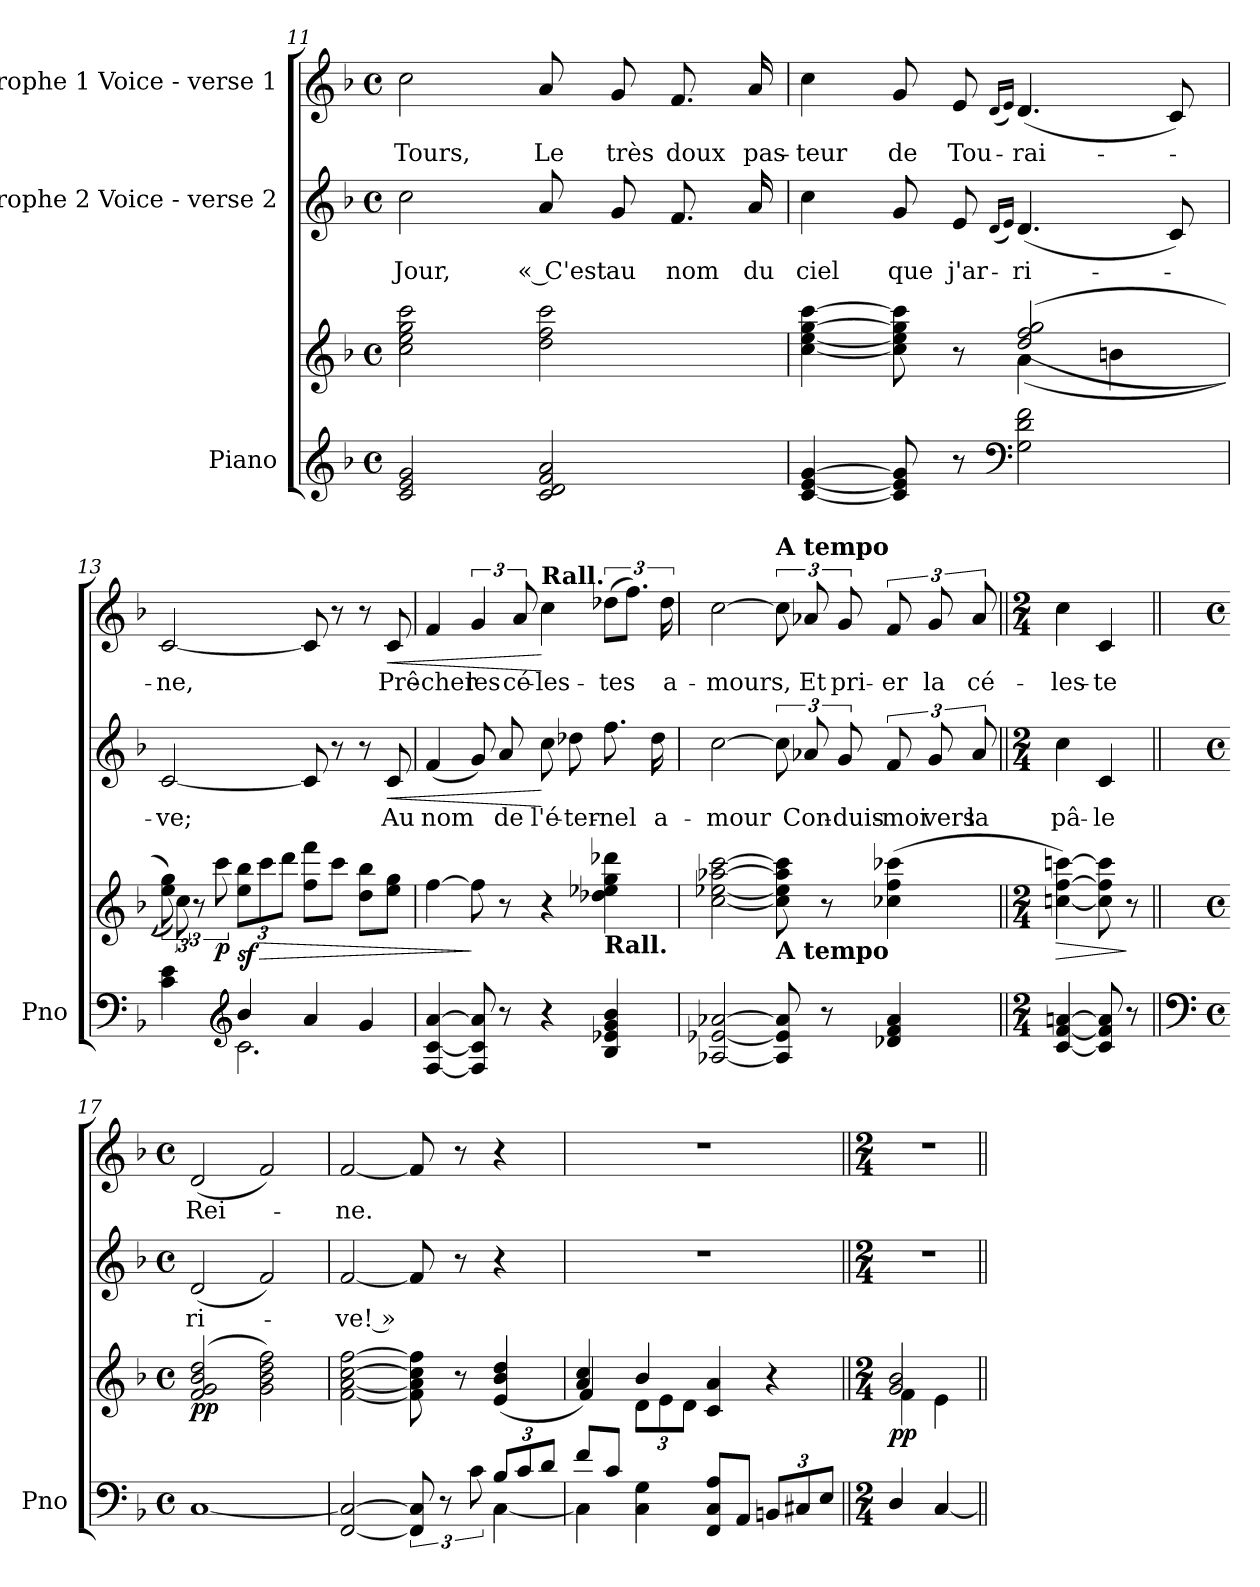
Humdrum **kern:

**kern	**kern	**dynam	**kern	**text	**dynam	**kern	**text	**dynam
*part3	*part3	*part3	*part2	*part2	*part2	*part1	*part1	*part1
*staff4	*staff3	*staff3/4	*staff2	*staff2	*staff2	*staff1	*staff1	*staff1
*I"Piano	*	*	*I"Strophe 2 Voice - verse 2	*	*	*I"Strophe 1 Voice - verse 1	*	*
*I'Pno	*	*	*	*	*	*	*	*
*clefG2	*clefG2	*	*clefG2	*	*	*clefG2	*	*
*k[b-]	*k[b-]	*	*k[b-]	*	*	*k[b-]	*	*
*M4/4	*M4/4	*	*M4/4	*	*	*M4/4	*	*
*met(c)	*met(c)	*	*met(c)	*	*	*met(c)	*	*
=11	=11	=11	=11	=11	=11	=11	=11	=11
2c/ 2e/ 2g/	2cc\ 2ee\ 2gg\ 2ccc\	.	2cc\	Jour,	.	2cc\	Tours,	.
2c/ 2d/ 2f/ 2a/	2dd\ 2ff\ 2ccc\	.	8a/	« C'est	.	8a/	Le	.
.	.	.	8g/	au	.	8g/	très	.
.	.	.	8.f/	nom	.	8.f/	doux	.
.	.	.	16a/	du	.	16a/	pas-	.
=12	=12	=12	=12	=12	=12	=12	=12	=12
*	*^	*	*	*	*	*	*	*
[4c/ [>4e/ [4g/	[4cc\ [4ee\ [>4gg\ [>4ccc\	2ryy	.	4cc\	ciel	.	4cc\	-teur	.
8c/] 8e/] 8g/]	8cc\] 8ee\] 8gg\] 8ccc\]	.	.	8g/	que	.	8g/	de	.
8r	8r	.	.	8e/	j'ar-	.	8e/	Tou-	.
*clefF4	*	*	*	*	*	*	*	*	*
.	.	.	.	(16qd/LL	.	.	(16qd/LL	.	.
.	.	.	.	16qe/JJ)	.	.	16qe/JJ)	.	.
2G\ 2d\ 2f\	((2dd/ 2ff/ 2gg/	(4a\	.	(4.d/	-ri-	.	(4.d/	-rai-	.
.	.	4bn\	.	.	.	.	.	.	.
.	.	.	.	8c/)	.	.	8c/)	.	.
=13	=13	=13	=13	=13	=13	=13	=13	=13	=13
*^	*	*	*	*	*	*	*	*	*
4c\ 4e\	4ryy	12ee\ 12gg\))	12cc\)	.	[2c/	-ve;	.	[2c/	-ne,	.
.	.	12r	12ryy	.	.	.	.	.	.	.
!	!	!	!	!LO:DY:b	!	!	!	!	!	!
.	.	12ccc\	12ryy	p	.	.	.	.	.	.
*clefG2	*	*	*	*	*	*	*	*	*	*
!	!	!	!	!LO:DY:b	!	!	!	!	!	!
4b-/	2.c\	12ee\ 12bb-\L	4ryy	sf	.	.	.	.	.	.
!	!	!	!	!LO:HP:b	!	!	!	!	!	!
.	.	12ccc\	.	>	.	.	.	.	.	.
.	.	12ddd\J	.	.	.	.	.	.	.	.
4a/	.	8ff\ 8fff\L	2ryy	.	8c/]	.	.	8c/]	.	.
.	.	8ccc\J	.	.	8r	.	.	8r	.	.
4g/	.	8dd\ 8bb-\L	.	.	8r	.	.	8r	.	.
!	!	!	!	!	!	!	!LO:HP:b	!	!	!LO:HP:b
.	.	8ee\ 8gg\J	.	.	8c/	Au	<	8c/	Prê-	<
*v	*v	*	*	*	*	*	*	*	*	*
*	*v	*v	*	*	*	*	*	*	*
=14	=14	=14	=14	=14	=14	=14	=14	=14
[4F/ [>4c/ [4a/	[4ff\	.	(4f/	nom	.	4f/	-cher	.
8F/] 8c/] 8a/]	8ff\]	]	8g/)	.	.	6g/	les	.
8r	8r	.	8a/	de	.	.	.	.
.	.	.	.	.	.	12a/	cé-	.
!	!	!	!	!	!	!LO:TX:a:B:t=Rall.	!	!
4r	4r	.	8cc\	l'é-	[	4cc\	-les-	[
.	.	.	8dd-X\	-ter-	.	.	.	.
!	!LO:TX:b:B:t=Rall.	!	!	!	!	!	!	!
4B-/ 4e-X/ 4g/ 4b-/	4dd-X\ 4ee-X\ 4gg\ 4ddd-X\	.	8.ff\	-nel	.	(12dd-X\L	-tes	.
.	.	.	.	.	.	12.ff\J)	.	.
.	.	.	16dd-\	a-	.	.	.	.
.	.	.	.	.	.	24dd-\	a-	.
=15	=15	=15	=15	=15	=15	=15	=15	=15
[2A-X/ [>2e-X/ [2a-X/	[2cc\ [<2ee-X\ [2aa-X\ [2ccc\	.	[2cc\	-mour	.	[2cc\	-mours,	.
!	!	!	!	!	!	!LO:TX:a:B:t=A tempo	!	!
!	!LO:TX:b:B:t=A tempo	!	!	!	!	!	!	!
8A-/] 8e-/] 8a-/]	8cc\] 8ee-\] 8aa-\] 8ccc\]	.	12cc\]	.	.	12cc\]	.	.
.	.	.	12a-X/	Con-	.	12a-X/	Et	.
8r	8r	.	.	.	.	.	.	.
.	.	.	12g/	-duis-	.	12g/	pri-	.
4d-X/ 4f/ 4a-/	(4cc-X\ 4ff\ 4ccc-X\	.	12f/	-moi	.	12f/	-er	.
.	.	.	12g/	vers	.	12g/	la	.
.	.	.	12a-/	la	.	12a-/	cé-	.
=16||	=16||	=16||	=16||	=16||	=16||	=16||	=16||	=16||
*M2/4	*M2/4	*	*M2/4	*	*	*M2/4	*	*
!	!	!LO:HP:b	!	!	!	!	!	!
[4c/ [>4f/ [4an/	[4ccn\ [4ff\ [4cccn\)	>	4cc\	pâ-	.	4cc\	-les-	.
8c/] 8f/] 8a/]	8cc\] 8ff\] 8ccc\]	.	4c/	-le	.	4c/	-te	.
8r	8r	]	.	.	.	.	.	.
=17||	=17||	=17||	=17||	=17||	=17||	=17||	=17||	=17||
*clefF4	*	*	*	*	*	*	*	*
*M4/4	*M4/4	*	*M4/4	*	*	*M4/4	*	*
*met(c)	*met(c)	*	*met(c)	*	*	*met(c)	*	*
!	!	!LO:DY:b	!	!	!	!	!	!
[1C	(2f/ 2g/ 2b-/ 2dd/	pp	(2d/	ri-	.	(2d/	Rei-	.
.	2g\ 2b-\ 2dd\ 2ff\)	.	2f/)	.	.	2f/)	.	.
=18	=18	=18	=18	=18	=18	=18	=18	=18
*^	*	*	*	*	*	*	*	*
[<2FF/ 2C/_	2.ryy	[2f\ [2a\ [2cc\ [2ff\	.	[2f/	-ve! »	.	[2f/	-ne.	.
12FF/] 12C/]	.	8f\] 8a\] 8cc\] 8ff\]	.	8f/]	.	.	8f/]	.	.
12r	.	.	.	.	.	.	.	.	.
.	.	8r	.	8r	.	.	8r	.	.
12c\	.	.	.	.	.	.	.	.	.
12B-/L	[4C\	(>4e/ 4b-/ 4dd/	.	4r	.	.	4r	.	.
12c/	.	.	.	.	.	.	.	.	.
12d/J	.	.	.	.	.	.	.	.	.
=19	=19	=19	=19	=19	=19	=19	=19	=19	=19
*	*	*^	*	*	*	*	*	*	*
8f/L	4C\]	4a/ 4cc/)	4f/	.	1r	.	.	1r	.	.
8c/J	.	.	.	.	.	.	.	.	.	.
4C\ 4G\	4ryy	4b-/	12d\L	.	.	.	.	.	.	.
.	.	.	12e\	.	.	.	.	.	.	.
.	.	.	12d\J	.	.	.	.	.	.	.
8FF/ 8C/ 8A/L	2ryy	4c/ 4a/	2ryy	.	.	.	.	.	.	.
8AA/J	.	.	.	.	.	.	.	.	.	.
12BBn/L	.	4r	.	.	.	.	.	.	.	.
12C#X/	.	.	.	.	.	.	.	.	.	.
12E/J	.	.	.	.	.	.	.	.	.	.
*v	*v	*	*	*	*	*	*	*	*	*
=20||	=20||	=20||	=20||	=20||	=20||	=20||	=20||	=20||	=20||
*M2/4	*M2/4	*	*	*M2/4	*	*	*M2/4	*	*
!	!	!	!LO:DY:b	!	!	!	!	!	!
4D/	2g/ 2b-/	4f\	pp	2r	.	.	2r	.	.
[4C/	.	4e\	.	.	.	.	.	.	.
*	*v	*v	*	*	*	*	*	*	*
=||	=||	=||	=||	=||	=||	=||	=||	=||
*-	*-	*-	*-	*-	*-	*-	*-	*-
